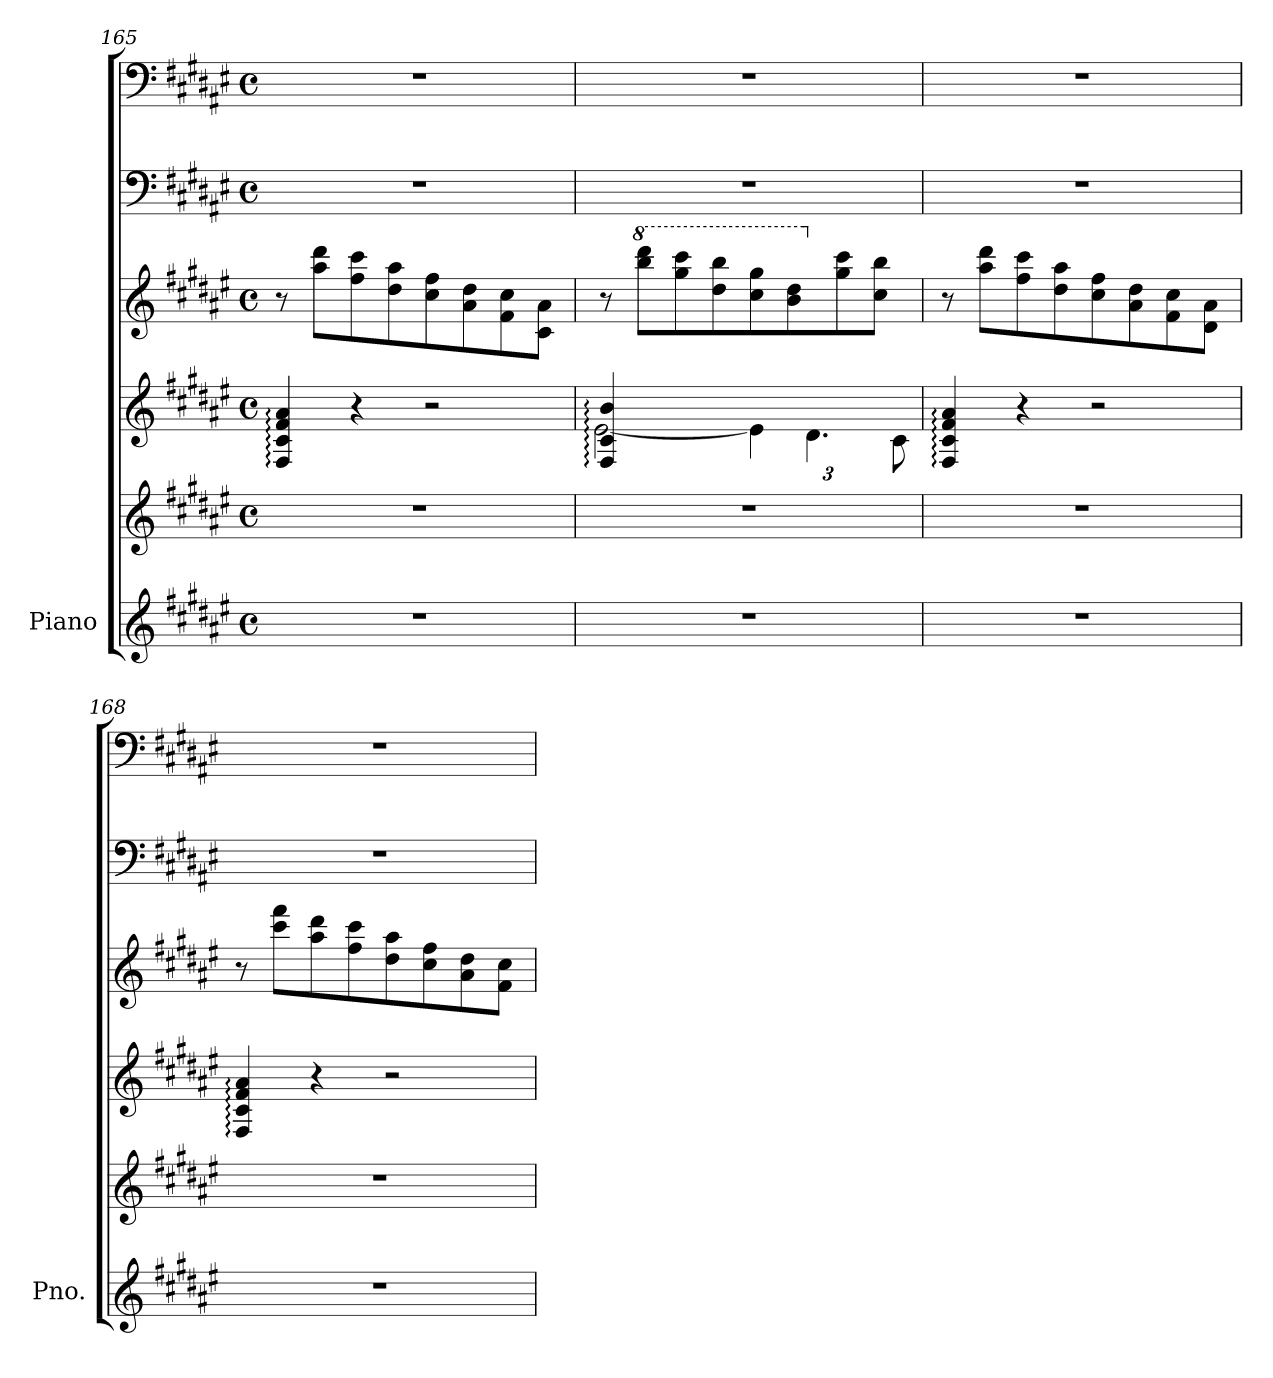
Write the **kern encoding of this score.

**kern	**kern	**kern	**kern	**kern	**kern
*part1	*part1	*part1	*part1	*part1	*part1
*staff6	*staff5	*staff4	*staff3	*staff2	*staff1
*I"Piano	*	*	*	*	*
*I'Pno.	*	*	*	*	*
!!LO:LB:g=z
*clefG2	*clefG2	*clefG2	*clefG2	*clefF4	*clefF4
*k[f#c#g#d#a#e#]	*k[f#c#g#d#a#e#]	*k[f#c#g#d#a#e#]	*k[f#c#g#d#a#e#]	*k[f#c#g#d#a#e#]	*k[f#c#g#d#a#e#]
*M4/4	*M4/4	*M4/4	*M4/4	*M4/4	*M4/4
*met(c)	*met(c)	*met(c)	*met(c)	*met(c)	*met(c)
=165	=165	=165	=165	=165	=165
1r	1r	4F#/: 4c#/: 4f#/: 4a#/:	8r	1r	1r
.	.	.	8aa#\ 8ddd#\L	.	.
.	.	4r	8ff#\ 8ccc#\	.	.
.	.	.	8dd#\ 8aa#\	.	.
.	.	2r	8cc#\ 8ff#\	.	.
.	.	.	8a#\ 8dd#\	.	.
.	.	.	8f#\ 8cc#\	.	.
.	.	.	8c#\ 8a#\J	.	.
=166	=166	=166	=166	=166	=166
*	*	*^	*	*	*
1r	1r	4F#/: 4c#/: 4b/:	[2e#\	8r	1r	1r
*	*	*	*	*8va	*	*
.	.	.	.	8bbb\ 8dddd#\L	.	.
.	.	4ryy	.	8ggg#\ 8cccc#\	.	.
.	.	.	.	8ddd#\ 8bbb\	.	.
*	*	*	*Xbrackettup	*	*	*
.	.	2ryy	6e#\]	8ccc#\ 8ggg#\	.	.
.	.	.	.	8bb\ 8ddd#\	.	.
.	.	.	6.d#\	.	.	.
*	*	*	*	*X8va	*	*
.	.	.	.	8gg#\ 8ccc#\	.	.
.	.	.	.	8cc#\ 8bb\J	.	.
.	.	.	12c#\	.	.	.
*	*	*v	*v	*	*	*
=167	=167	=167	=167	=167	=167
1r	1r	4F#/: 4c#/: 4f#/: 4a#/:	8r	1r	1r
.	.	.	8aa#\ 8ddd#\L	.	.
.	.	4r	8ff#\ 8ccc#\	.	.
.	.	.	8dd#\ 8aa#\	.	.
.	.	2r	8cc#\ 8ff#\	.	.
.	.	.	8a#\ 8dd#\	.	.
.	.	.	8f#\ 8cc#\	.	.
.	.	.	8d#\ 8a#\J	.	.
=168	=168	=168	=168	=168	=168
1r	1r	4F#/: 4c#/: 4f#/: 4a#/:	8r	1r	1r
.	.	.	8ccc#\ 8fff#\L	.	.
.	.	4r	8aa#\ 8ddd#\	.	.
.	.	.	8ff#\ 8ccc#\	.	.
.	.	2r	8dd#\ 8aa#\	.	.
.	.	.	8cc#\ 8ff#\	.	.
.	.	.	8a#\ 8dd#\	.	.
.	.	.	8f#\ 8cc#\J	.	.
=	=	=	=	=	=
*-	*-	*-	*-	*-	*-
